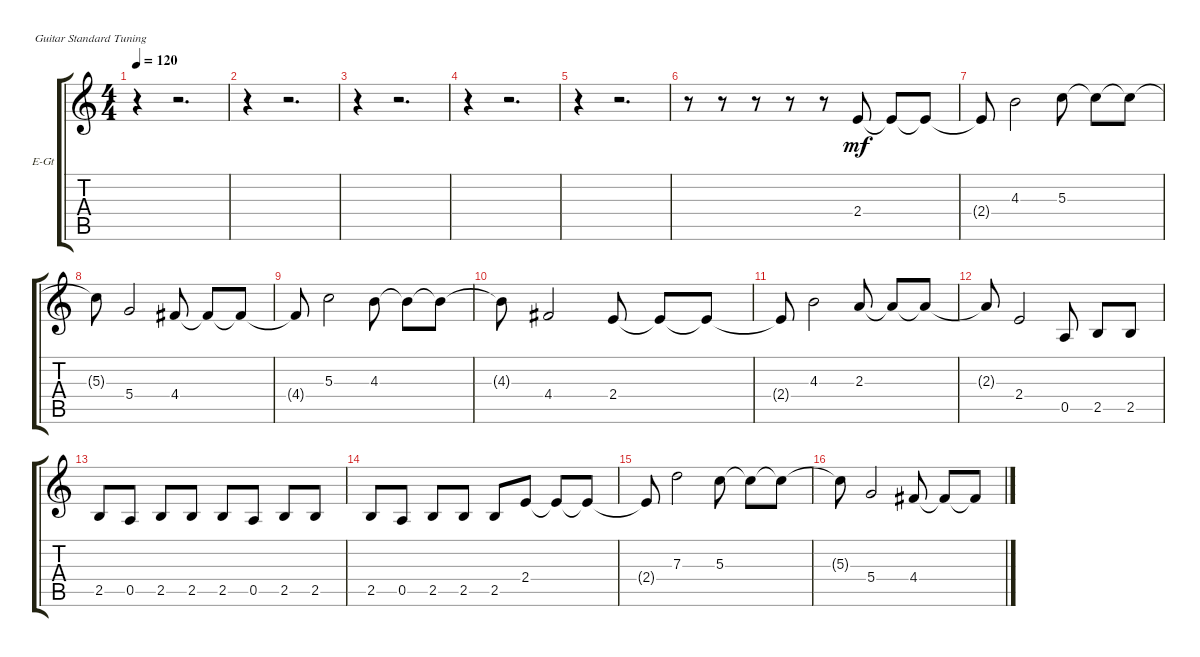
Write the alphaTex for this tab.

\defaultSystemsLayout 4
\bracketExtendMode groupsimilarinstruments
\firstSystemTrackNameOrientation horizontal
\otherSystemsTrackNameOrientation horizontal
\track ("Electric Guitar" "E-Gt") {instrument distortionguitar}
\staff {score tabs}
\tuning (E4 B3 G3 D3 A2 E2)
\ts (4 4)
\tempo 120
\clef g2
\ks c
r.4{dy f} r.2{d} |
r.4 r.2{d} |
r.4 r.2{d} |
r.4 r.2{d} |
r.4 r.2{d} |
r.8 r.8 r.8 r.8 r.8 2.4.8{dy mf} 2.4{t}.8 2.4{t}.8 |
2.4{t}.8 4.3.2 5.3.8 5.3{t}.8 5.3{t}.8 |
5.3{t}.8 5.4.2 4.4.8 4.4{t}.8 4.4{t}.8 |
4.4{t}.8 5.3.2 4.3.8 4.3{t}.8 4.3{t}.8 |
4.3{t}.8 4.4.2 2.4.8 2.4{t}.8 2.4{t}.8 |
2.4{t}.8 4.3.2 2.3.8 2.3{t}.8 2.3{t}.8 |
2.3{t}.8 2.4.2 0.5.8 2.5.8 2.5.8 |
2.5.8 0.5.8 2.5.8 2.5.8 2.5.8 0.5.8 2.5.8 2.5.8 |
2.5.8 0.5.8 2.5.8 2.5.8 2.5.8 2.4.8 2.4{t}.8 2.4{t}.8 |
2.4{t}.8 7.3.2 5.3.8 5.3{t}.8 5.3{t}.8 |
5.3{t}.8 5.4.2 4.4.8 4.4{t}.8 4.4{t}.8
